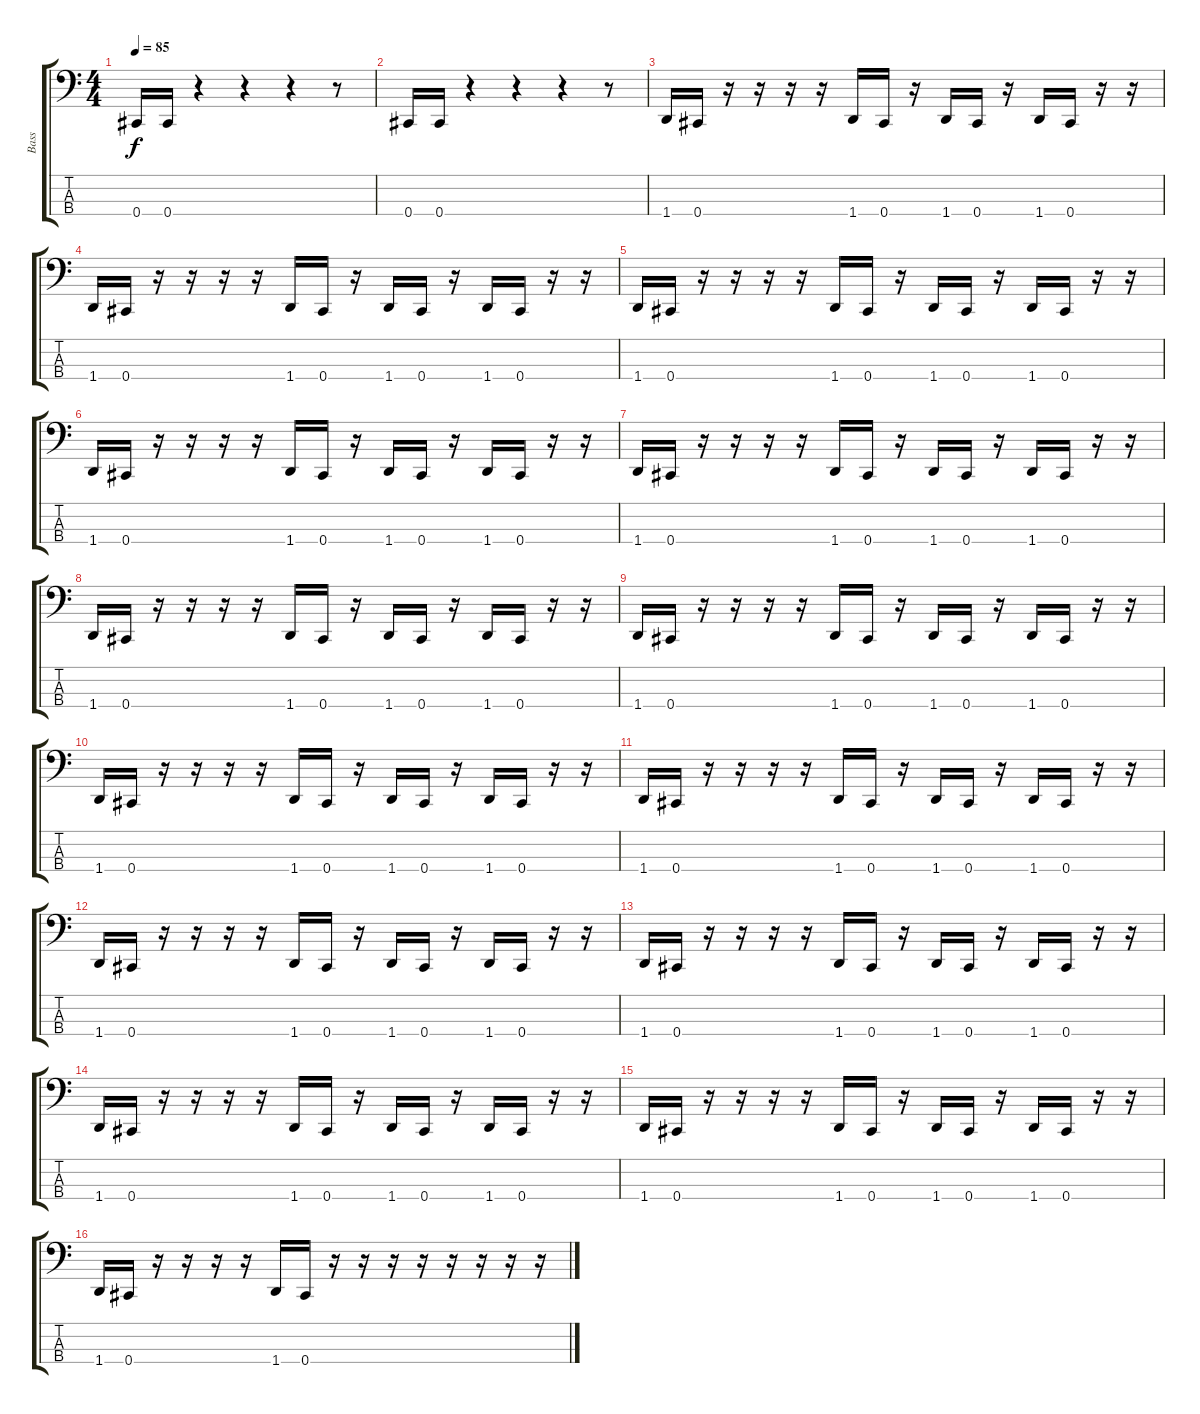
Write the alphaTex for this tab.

\track ("Bass" "Bass") {instrument electricbasspick}
\staff {score tabs}
\tuning (Gb2 Db2 Ab1 Db1) {hide}
\ts (4 4)
\tempo 85
\clef f4
\ks c
0.4.16{dy f instrument electricbasspick} 0.4.16 r.4 r.4 r.4 r.8 |
0.4.16 0.4.16 r.4 r.4 r.4 r.8 |
1.4.16 0.4.16 r.16 r.16 r.16 r.16 1.4.16 0.4.16 r.16 1.4.16 0.4.16 r.16 1.4.16 0.4.16 r.16 r.16 |
1.4.16 0.4.16 r.16 r.16 r.16 r.16 1.4.16 0.4.16 r.16 1.4.16 0.4.16 r.16 1.4.16 0.4.16 r.16 r.16 |
1.4.16 0.4.16 r.16 r.16 r.16 r.16 1.4.16 0.4.16 r.16 1.4.16 0.4.16 r.16 1.4.16 0.4.16 r.16 r.16 |
1.4.16 0.4.16 r.16 r.16 r.16 r.16 1.4.16 0.4.16 r.16 1.4.16 0.4.16 r.16 1.4.16 0.4.16 r.16 r.16 |
1.4.16 0.4.16 r.16 r.16 r.16 r.16 1.4.16 0.4.16 r.16 1.4.16 0.4.16 r.16 1.4.16 0.4.16 r.16 r.16 |
1.4.16 0.4.16 r.16 r.16 r.16 r.16 1.4.16 0.4.16 r.16 1.4.16 0.4.16 r.16 1.4.16 0.4.16 r.16 r.16 |
1.4.16 0.4.16 r.16 r.16 r.16 r.16 1.4.16 0.4.16 r.16 1.4.16 0.4.16 r.16 1.4.16 0.4.16 r.16 r.16 |
1.4.16 0.4.16 r.16 r.16 r.16 r.16 1.4.16 0.4.16 r.16 1.4.16 0.4.16 r.16 1.4.16 0.4.16 r.16 r.16 |
1.4.16 0.4.16 r.16 r.16 r.16 r.16 1.4.16 0.4.16 r.16 1.4.16 0.4.16 r.16 1.4.16 0.4.16 r.16 r.16 |
1.4.16 0.4.16 r.16 r.16 r.16 r.16 1.4.16 0.4.16 r.16 1.4.16 0.4.16 r.16 1.4.16 0.4.16 r.16 r.16 |
1.4.16 0.4.16 r.16 r.16 r.16 r.16 1.4.16 0.4.16 r.16 1.4.16 0.4.16 r.16 1.4.16 0.4.16 r.16 r.16 |
1.4.16 0.4.16 r.16 r.16 r.16 r.16 1.4.16 0.4.16 r.16 1.4.16 0.4.16 r.16 1.4.16 0.4.16 r.16 r.16 |
1.4.16 0.4.16 r.16 r.16 r.16 r.16 1.4.16 0.4.16 r.16 1.4.16 0.4.16 r.16 1.4.16 0.4.16 r.16 r.16 |
1.4.16 0.4.16 r.16 r.16 r.16 r.16 1.4.16 0.4.16 r.16 r.16 r.16 r.16 r.16 r.16 r.16 r.16
